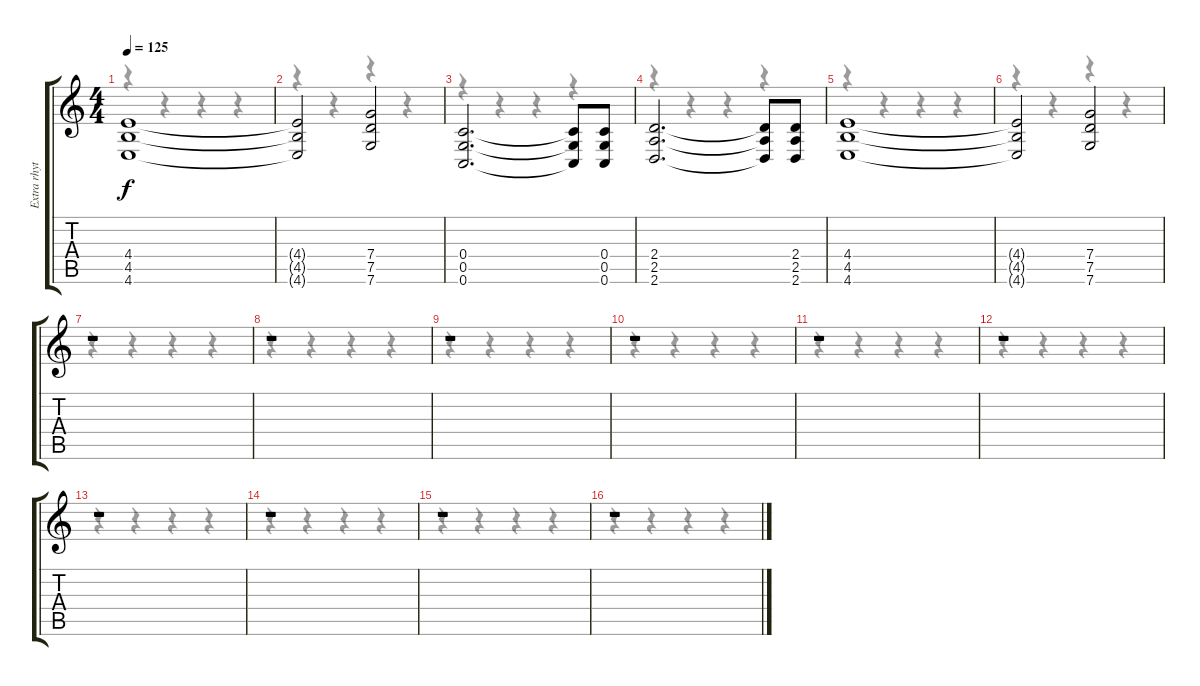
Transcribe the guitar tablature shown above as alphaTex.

\track ("Extra rhythm" "Extra rhyt") {instrument distortionguitar}
\staff {score tabs}
\tuning (D4 A3 F3 C3 G2 C2) {hide}
\voice
\ts (4 4)
\tempo 125
\clef g2
\ks c
(4.4 4.5 4.6).1{dy f} |
(4.4{t} 4.5{t} 4.6{t}).2 (7.4 7.5 7.6).2 |
(0.4 0.5 0.6).2{d} (0.4{t} 0.5{t} 0.6{t}).8 (0.4 0.5 0.6).8 |
(2.4 2.5 2.6).2{d} (2.4{t} 2.5{t} 2.6{t}).8 (2.4 2.5 2.6).8 |
(4.4 4.5 4.6).1 |
(4.4{t} 4.5{t} 4.6{t}).2 (7.4 7.5 7.6).2 |
r.1 |
r.1 |
r.1 |
r.1 |
r.1 |
r.1 |
r.1 |
r.1 |
r.1 |
r.1
\voice
\clef g2
\ottava regular
\simile none
\ks c
r.4{dy f} r.4 r.4 r.4 |
r.4 r.4 r.4 r.4 |
r.4 r.4 r.4 r.4 |
r.4 r.4 r.4 r.4 |
r.4 r.4 r.4 r.4 |
r.4 r.4 r.4 r.4 |
r.4 r.4 r.4 r.4 |
r.4 r.4 r.4 r.4 |
r.4 r.4 r.4 r.4 |
r.4 r.4 r.4 r.4 |
r.4 r.4 r.4 r.4 |
r.4 r.4 r.4 r.4 |
r.4 r.4 r.4 r.4 |
r.4 r.4 r.4 r.4 |
r.4 r.4 r.4 r.4 |
r.4 r.4 r.4 r.4
